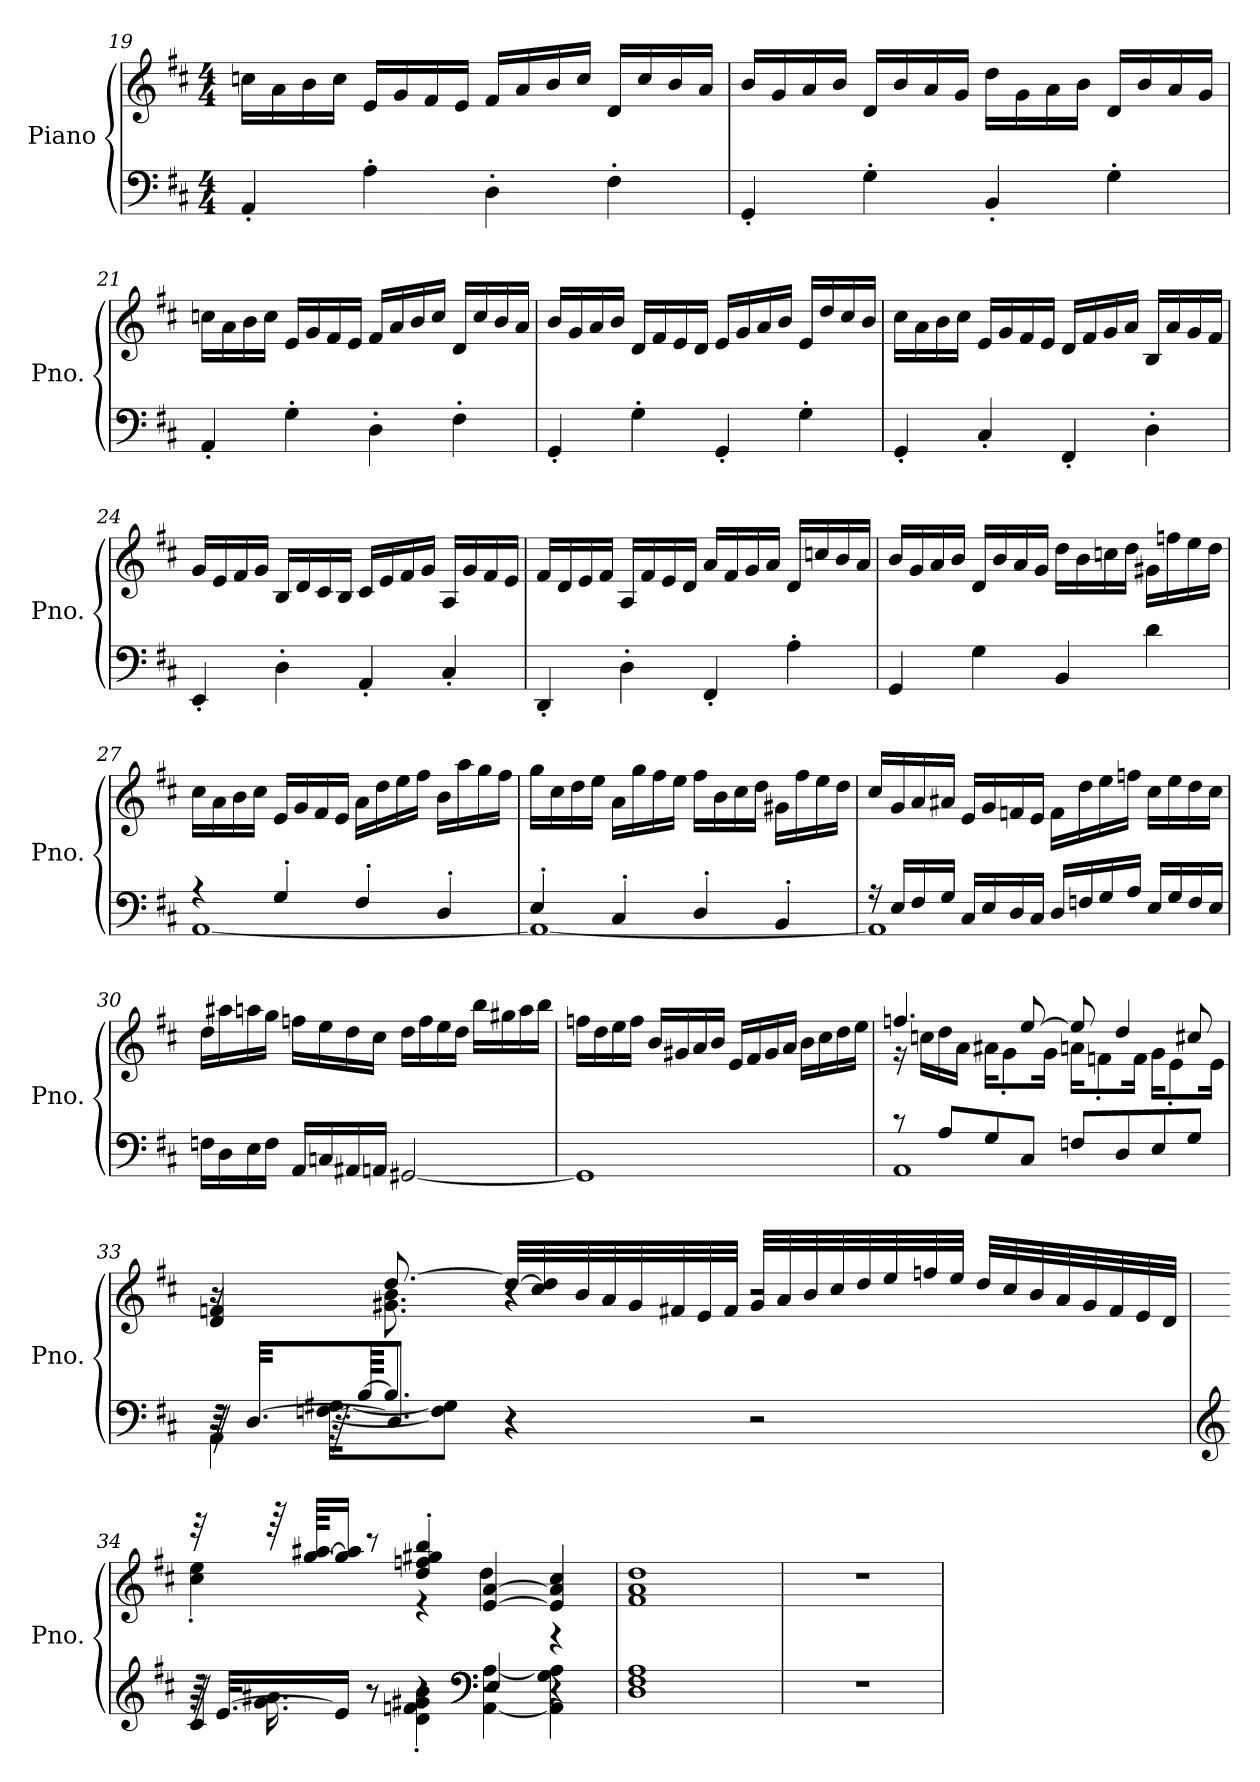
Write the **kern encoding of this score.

**kern	**kern
*part2	*part1
*staff2	*staff1
*I"Piano	*I"Piano
*I'Pno.	*I'Pno.
!!LO:LB:g=z
*clefF4	*clefG2
*k[f#c#]	*k[f#c#]
*M4/4	*M4/4
=19	=19
4AA'/	16ccn\LL
.	16a\
.	16b\
.	16cc\JJ
4A'\	16e/LL
.	16g/
.	16f#/
.	16e/JJ
4D'\	16f#/LL
.	16a/
.	16b/
.	16cc/JJ
4F#'\	16d/LL
.	16cc/
.	16b/
.	16a/JJ
=20	=20
4GG'/	16b/LL
.	16g/
.	16a/
.	16b/JJ
4G'\	16d/LL
.	16b/
.	16a/
.	16g/JJ
4BB'/	16dd\LL
.	16g\
.	16a\
.	16b\JJ
4G'\	16d/LL
.	16b/
.	16a/
.	16g/JJ
!!LO:LB:g=z
=21	=21
4AA'/	16ccn\LL
.	16a\
.	16b\
.	16cc\JJ
4G'\	16e/LL
.	16g/
.	16f#/
.	16e/JJ
4D'\	16f#/LL
.	16a/
.	16b/
.	16cc/JJ
4F#'\	16d/LL
.	16cc/
.	16b/
.	16a/JJ
=22	=22
4GG'/	16b/LL
.	16g/
.	16a/
.	16b/JJ
4G'\	16d/LL
.	16f#/
.	16e/
.	16d/JJ
4GG'/	16e/LL
.	16g/
.	16a/
.	16b/JJ
4G'\	16e/LL
.	16dd/
.	16cc#/
.	16b/JJ
!!LO:LB:g=z
=23	=23
4GG'/	16cc#\LL
.	16a\
.	16b\
.	16cc#\JJ
4C#'/	16e/LL
.	16g/
.	16f#/
.	16e/JJ
4FF#'/	16d/LL
.	16f#/
.	16g/
.	16a/JJ
4D'\	16B/LL
.	16a/
.	16g/
.	16f#/JJ
=24	=24
4EE'/	16g/LL
.	16e/
.	16f#/
.	16g/JJ
4D'\	16B/LL
.	16d/
.	16c#/
.	16B/JJ
4AA'/	16c#/LL
.	16e/
.	16f#/
.	16g/JJ
4C#'/	16A/LL
.	16g/
.	16f#/
.	16e/JJ
!!LO:PB:g=z
=25	=25
4DD'/	16f#/LL
.	16d/
.	16e/
.	16f#/JJ
4D'\	16A/LL
.	16f#/
.	16e/
.	16d/JJ
4FF#'/	16a/LL
.	16f#/
.	16g/
.	16a/JJ
4A'\	16d/LL
.	16ccn/
.	16b/
.	16a/JJ
=26	=26
4GG/	16b/LL
.	16g/
.	16a/
.	16b/JJ
4G\	16d/LL
.	16b/
.	16a/
.	16g/JJ
4BB/	16dd\LL
.	16b\
.	16ccn\
.	16dd\JJ
4d\	16g#X\LL
.	16ffn\
.	16ee\
.	16dd\JJ
!!LO:LB:g=z
=27	=27
*^	*
4r	[1AA	16cc#\LL
.	.	16a\
.	.	16b\
.	.	16cc#\JJ
4G'/	.	16e/LL
.	.	16g/
.	.	16f#/
.	.	16e/JJ
4F#'/	.	16a\LL
.	.	16dd\
.	.	16ee\
.	.	16ff#\JJ
4D'/	.	16b\LL
.	.	16aa\
.	.	16gg\
.	.	16ff#\JJ
=28	=28	=28
4E'/	1AA_	16gg\LL
.	.	16cc#\
.	.	16dd\
.	.	16ee\JJ
4C#'/	.	16a\LL
.	.	16gg\
.	.	16ff#\
.	.	16ee\JJ
4D'/	.	16ff#\LL
.	.	16b\
.	.	16cc#\
.	.	16dd\JJ
4BB'/	.	16g#X\LL
.	.	16ff#\
.	.	16ee\
.	.	16dd\JJ
!!LO:LB:g=z
=29	=29	=29
16r	1AA]	16cc#/LL
16E/LL	.	16g/
16F#/	.	16a/
16G/JJ	.	16a#X/JJ
16C#/LL	.	16e/LL
16E/	.	16g/
16D/	.	16fn/
16C#/JJ	.	16e/JJ
16D/LL	.	16f\LL
16Fn/	.	16dd\
16G/	.	16ee\
16A/JJ	.	16ffn\JJ
16E/LL	.	16cc#\LL
16G/	.	16ee\
16F/	.	16dd\
16E/JJ	.	16cc#\JJ
*v	*v	*
=30	=30
16Fn\LL	16dd\LL
16D\	16aa#X\
16E\	16aan\
16F\JJ	16gg\JJ
16AA/LL	16ffn\LL
16Cn/	16ee\
16AA#X/	16dd\
16AAn/JJ	16cc#\JJ
[2GG#X/	16dd\LL
.	16ff\
.	16ee\
.	16dd\JJ
.	16bb\LL
.	16gg#X\
.	16aa\
.	16bb\JJ
!!LO:LB:g=z
=31	=31
1GG#]	16ffn\LL
.	16dd\
.	16ee\
.	16ff\JJ
.	16b/LL
.	16g#X/
.	16a/
.	16b/JJ
.	16e/LL
.	16f#/
.	16g#/
.	16a/JJ
.	16b\LL
.	16cc#\
.	16dd\
.	16ee\JJ
=32	=32
*^	*^
8r	1AA	4.ffn/	16r
.	.	.	16ccn\LL
8A/L	.	.	16dd\
.	.	.	16a\JJ
8G/	.	.	16a#X\KL
.	.	.	8g'\
8C#/J	.	[8ee/	.
.	.	.	16g\Jk
8Fn/L	.	8ee/]	16an\KL
.	.	.	8fn'\
8D/	.	4dd/	.
.	.	.	16f\Jk
8E/	.	.	16g\KL
*	*	*MM66	*
.	.	.	8e'\
*	*	*MM80	*
8G/J	.	8cc#X/	.
*	*	*MM69	*
.	.	.	16e\Jk
*v	*v	*	*
*	*v	*v
!!LO:LB:g=z
=33	=33
*	*MM45
*^	*^
*	*^	*	*^
*	*	*^	*	*	*
32r	32r	64r	4AA\	16r	16r	4d/ 4fn/
.	.	[32.D/KKL	.	.	.	.
64r	[16.Fn\ [16.G#X\KL	.	.	.	.	.
[64B/KKKL	.	.	.	.	.	.
8.B/J]	.	8.D/J]	.	[8.dd/	8.g#X\ 8.b\	.
.	8F\] 8G#\]J	.	.	.	.	.
*	*	*	*	*MM50	*	*
4r	4r	4r	4r	32dd/LLL_	4r	4r
.	.	.	.	32cc#/ 32dd/]	.	.
*	*	*	*	*MM56	*	*
.	.	.	.	32b/	.	.
.	.	.	.	32a/	.	.
*	*	*	*	*MM62	*	*
.	.	.	.	32g#/	.	.
.	.	.	.	32f#X/	.	.
*	*	*	*	*MM68	*	*
.	.	.	.	32e/	.	.
.	.	.	.	32f#/JJJ	.	.
2r	2r	2r	2r	32g#/LLL	2r	2r
.	.	.	.	32a/	.	.
.	.	.	.	32b/	.	.
.	.	.	.	32cc#/	.	.
*	*	*	*	*MM77	*	*
.	.	.	.	32dd/	.	.
.	.	.	.	32ee/	.	.
.	.	.	.	32ffn/	.	.
.	.	.	.	32ee/JJJ	.	.
*	*	*	*	*MM80	*	*
.	.	.	.	32dd/LLL	.	.
.	.	.	.	32cc#/	.	.
*	*	*	*	*MM75	*	*
.	.	.	.	32b/	.	.
.	.	.	.	32a/	.	.
*	*	*	*	*MM70	*	*
.	.	.	.	32g#/	.	.
.	.	.	.	32f#/	.	.
*	*	*	*	*MM65	*	*
.	.	.	.	32e/	.	.
.	.	.	.	32d/JJJ	.	.
*v	*v	*v	*v	*	*	*
*	*v	*v	*v
!!LO:LB:g=z
=34	=34
*clefG2	*
*	*MM53
*^	*^
*	*^	*	*
64r	32r	4c#'/	32r	4cc#\' 4ee\'
[32.e/KLL	.	.	.	.
.	16.g\ 16.a#X\	.	64r	.
.	.	.	[64gg/ [64aa#X/KKLL	.
*	*	*	*MM42	*
16e/JJ]	.	.	16gg/] 16aa#/]JJ	.
*	*	*	*MM50	*
8r	8r	.	8r	.
4r	4d\' 4fn\' 4g#X\' 4b\'	4r	4dd/' 4ffn/' 4gg#X/' 4bb/'	4r
*clefF4	*	*	*	*
*	*	*	*MM52	*
2r	[4AA\ [4A\	4E/	[4e/ [4a/	4dd\
*	*	*	*MM45	*
.	4AA\] 4G\ 4A\]	4r	4e/] 4a/] 4cc#/	4r
*v	*v	*v	*	*
*	*v	*v
=35	=35
*	*MM60
1D 1F# 1A	1f# 1a 1dd
=36	=36
1r	1r
=	=
*-	*-
